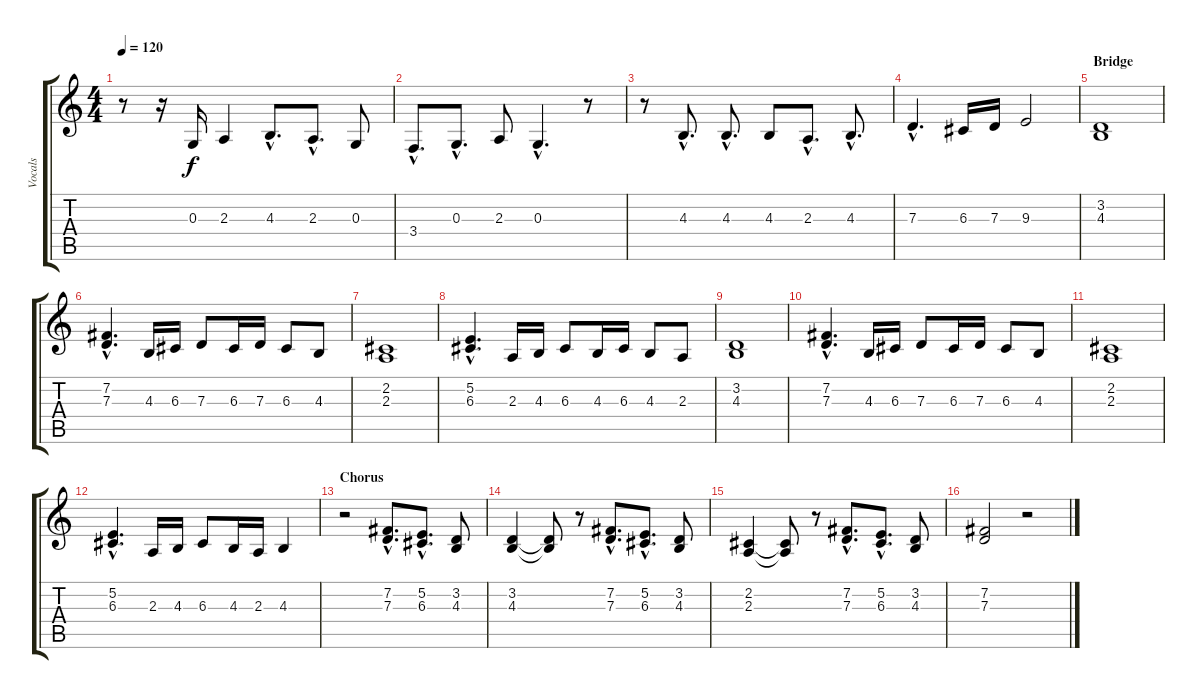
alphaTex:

\track ("Vocals" "Vocals") {instrument lead2sawtooth}
\staff {score tabs}
\tuning (E4 B3 G3 D3 A2 E2) {hide}
\ts (4 4)
\tempo 120
\clef g2
\ks c
r.8{dy f} r.16 0.3.16 2.3.4 4.3{hac}.8{d} 2.3{hac}.8{d} 0.3.8 |
3.4{hac}.8{d} 0.3{hac}.8{d} 2.3.8 0.3{hac}.4{d} r.8 |
r.8 4.3{hac}.8{d} 4.3{hac}.8{d} 4.3.8 2.3{hac}.8{d} 4.3{hac}.8{d} |
7.3{hac}.4{d} 6.3.16 7.3.16 9.3.2 |
\section ("" "Bridge")
(3.2 4.3).1 |
(7.2{hac} 7.3{hac}).4{d} 4.3.16 6.3.16 7.3.8 6.3.16 7.3.16 6.3.8 4.3.8 |
(2.2 2.3).1 |
(5.2{hac} 6.3{hac}).4{d} 2.3.16 4.3.16 6.3.8 4.3.16 6.3.16 4.3.8 2.3.8 |
(3.2 4.3).1 |
(7.2{hac} 7.3{hac}).4{d} 4.3.16 6.3.16 7.3.8 6.3.16 7.3.16 6.3.8 4.3.8 |
(2.2 2.3).1 |
(5.2{hac} 6.3{hac}).4{d} 2.3.16 4.3.16 6.3.8 4.3.16 2.3.16 4.3.4 |
\section ("" "Chorus")
r.2 (7.2{hac} 7.3{hac}).8{d} (5.2{hac} 6.3{hac}).8{d} (3.2 4.3).8 |
(3.2 4.3).4 (3.2{t} 4.3{t}).8 r.8 (7.2{hac} 7.3{hac}).8{d} (5.2{hac} 6.3{hac}).8{d} (3.2 4.3).8 |
(2.2 2.3).4 (2.2{t} 2.3{t}).8 r.8 (7.2{hac} 7.3{hac}).8{d} (5.2{hac} 6.3{hac}).8{d} (3.2 4.3).8 |
(7.2 7.3).2 r.2
